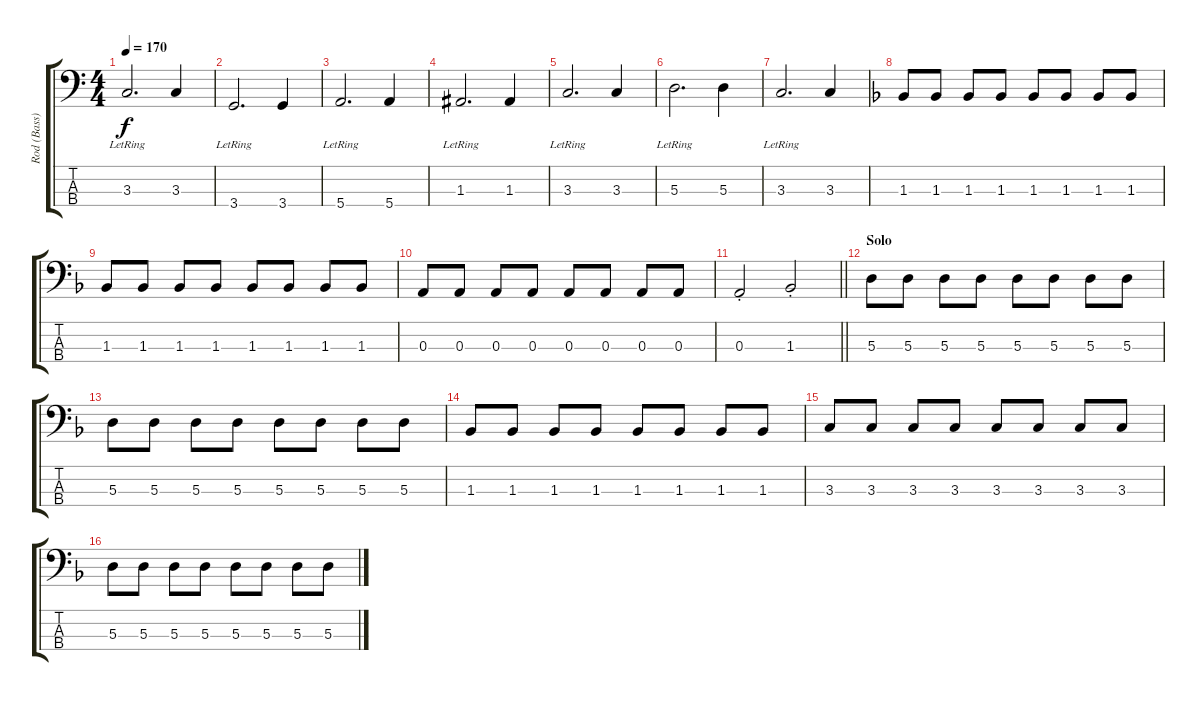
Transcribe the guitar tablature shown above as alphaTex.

\track ("Rod (Bass)" "Rod (Bass)") {instrument electricbassfinger}
\staff {score tabs}
\tuning (G2 D2 A1 E1) {hide}
\ts (4 4)
\tempo 170
\clef f4
\ks c
3.3{lr}.2{d dy f} 3.3.4 |
3.4{lr}.2{d} 3.4.4 |
5.4{lr}.2{d} 5.4.4 |
1.3{lr}.2{d} 1.3.4 |
3.3{lr}.2{d} 3.3.4 |
5.3{lr}.2{d} 5.3.4 |
3.3{lr}.2{d} 3.3.4 |
\ks f
1.3.8 1.3.8 1.3.8 1.3.8 1.3.8 1.3.8 1.3.8 1.3.8 |
1.3.8 1.3.8 1.3.8 1.3.8 1.3.8 1.3.8 1.3.8 1.3.8 |
0.3.8 0.3.8 0.3.8 0.3.8 0.3.8 0.3.8 0.3.8 0.3.8 |
\barLineRight lightlight
0.3{st}.2 1.3{st}.2 |
\section ("" "Solo")
5.3.8 5.3.8 5.3.8 5.3.8 5.3.8 5.3.8 5.3.8 5.3.8 |
5.3.8 5.3.8 5.3.8 5.3.8 5.3.8 5.3.8 5.3.8 5.3.8 |
1.3.8 1.3.8 1.3.8 1.3.8 1.3.8 1.3.8 1.3.8 1.3.8 |
3.3.8 3.3.8 3.3.8 3.3.8 3.3.8 3.3.8 3.3.8 3.3.8 |
5.3.8 5.3.8 5.3.8 5.3.8 5.3.8 5.3.8 5.3.8 5.3.8
